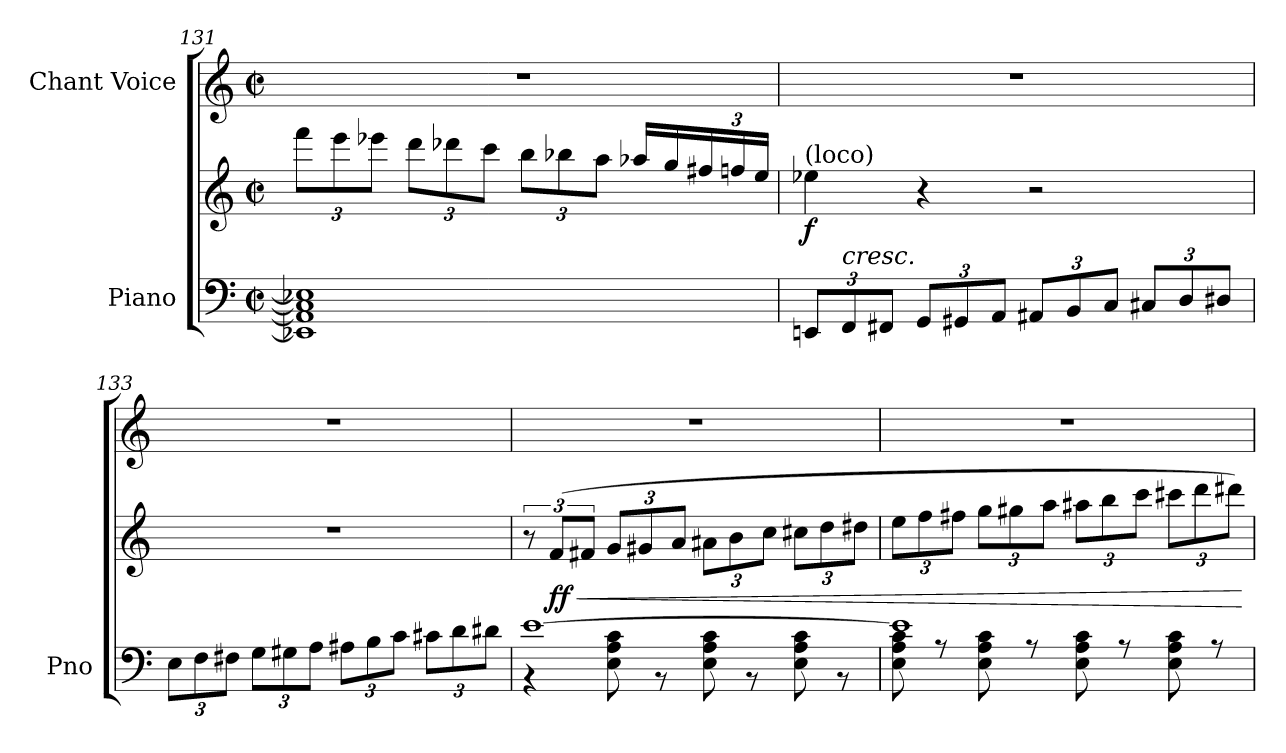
**kern	**kern	**dynam	**kern
*part2	*part2	*part2	*part1
*staff3	*staff2	*staff2/3	*staff1
*I"Piano	*	*	*I"Chant Voice
*I'Pno	*	*	*
*clefF4	*clefG2	*	*clefG2
*k[]	*k[]	*	*k[]
*M2/2	*M2/2	*	*M2/2
*met(c|)	*met(c|)	*	*met(c|)
*	*Xbrackettup	*	*
=131	=131	=131	=131
1EE-X] 1AA] 1C] 1E-X]	12fff\L	.	1r
.	12eee\	.	.
.	12eee-X\J	.	.
.	12ddd\L	.	.
.	12ddd-X\	.	.
.	12ccc\J	.	.
.	12bb\L	.	.
.	12bb-X\	.	.
.	12aa\J	.	.
.	16aa-X/LL	.	.
.	16gg/	.	.
.	24ff#X/	.	.
.	24ffn/	.	.
.	24ee/JJ	.	.
!!LO:LB:g=z
=132	=132	=132	=132
*Xbrackettup	*	*	*
!	!LO:TX:a:t=(loco)	!	!
!	!	!LO:DY:b	!
12EEn/L	4ee-X\	f	1r
!LO:TX:a:i:t=cresc.	!	!	!
12FF/	.	.	.
12FF#X/J	.	.	.
12GG/L	4r	.	.
12GG#X/	.	.	.
12AA/J	.	.	.
12AA#X/L	2r	.	.
12BB/	.	.	.
12C/J	.	.	.
12C#X/L	.	.	.
12D/	.	.	.
12D#X/J	.	.	.
=133	=133	=133	=133
12E\L	1r	.	1r
12F\	.	.	.
12F#X\J	.	.	.
12G\L	.	.	.
12G#X\	.	.	.
12A\J	.	.	.
12A#X\L	.	.	.
12B\	.	.	.
12c\J	.	.	.
12c#X\L	.	.	.
12d\	.	.	.
12d#X\J	.	.	.
=134	=134	=134	=134
*^	*	*	*
*	*	*brackettup	*	*
[1e	4r	12r	.	1r
!	!	!	!LO:HP:b	!
!	!	!	!LO:DY:n=1:b	!
.	.	(>12f/L	< ff	.
.	.	12f#X/J	.	.
*	*	*Xbrackettup	*	*
.	8E\ 8A\ 8c\	12g/L	.	.
.	.	12g#X/	.	.
.	8r	.	.	.
.	.	12a/J	.	.
.	8E\ 8A\ 8c\	12a#X\L	.	.
.	.	12b\	.	.
.	8r	.	.	.
.	.	12cc\J	.	.
.	8E\ 8A\ 8c\	12cc#X\L	.	.
.	.	12dd\	.	.
.	8r	.	.	.
.	.	12dd#X\J	.	.
!!LO:LB:g=z
=135	=135	=135	=135	=135
1e]	8E\ 8A\ 8c\	12ee\L	.	1r
.	.	12ff\	.	.
.	8rA	.	.	.
.	.	12ff#X\J	.	.
.	8E\ 8A\ 8c\	12gg\L	.	.
.	.	12gg#X\	.	.
.	8rA	.	.	.
.	.	12aa\J	.	.
.	8E\ 8A\ 8c\	12aa#X\L	.	.
.	.	12bb\	.	.
.	8rA	.	.	.
.	.	12ccc\J	.	.
.	8E\ 8A\ 8c\	12ccc#X\L	.	.
.	.	12ddd\	.	.
.	8rA	.	.	.
.	.	12ddd#X\J)	.	.
*v	*v	*	*	*
.	.	[	.
=	=	=	=
*-	*-	*-	*-
